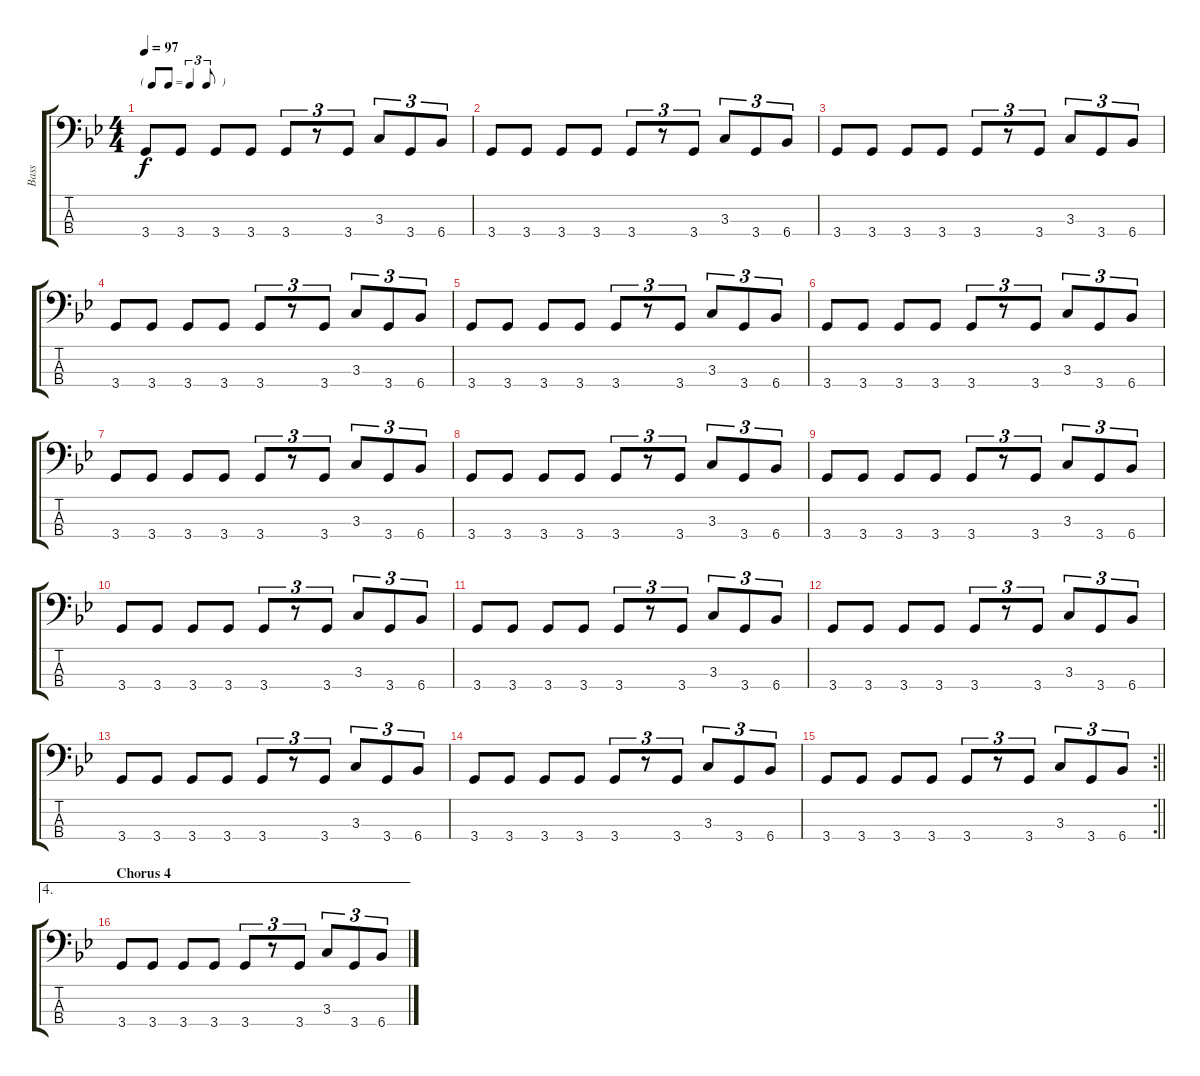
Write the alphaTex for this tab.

\track ("Bass" "Bass") {instrument electricbassfinger}
\staff {score tabs}
\tuning (G2 D2 A1 E1) {hide}
\ts (4 4)
\tf triplet8th
\tempo 97
\clef f4
\ks bb
3.4.8{dy f} 3.4.8 3.4.8 3.4.8 3.4.8{tu (3 2)} r.8{tu (3 2)} 3.4.8{tu (3 2)} 3.3.8{tu (3 2)} 3.4.8{tu (3 2)} 6.4.8{tu (3 2)} |
3.4.8 3.4.8 3.4.8 3.4.8 3.4.8{tu (3 2)} r.8{tu (3 2)} 3.4.8{tu (3 2)} 3.3.8{tu (3 2)} 3.4.8{tu (3 2)} 6.4.8{tu (3 2)} |
3.4.8 3.4.8 3.4.8 3.4.8 3.4.8{tu (3 2)} r.8{tu (3 2)} 3.4.8{tu (3 2)} 3.3.8{tu (3 2)} 3.4.8{tu (3 2)} 6.4.8{tu (3 2)} |
3.4.8 3.4.8 3.4.8 3.4.8 3.4.8{tu (3 2)} r.8{tu (3 2)} 3.4.8{tu (3 2)} 3.3.8{tu (3 2)} 3.4.8{tu (3 2)} 6.4.8{tu (3 2)} |
3.4.8 3.4.8 3.4.8 3.4.8 3.4.8{tu (3 2)} r.8{tu (3 2)} 3.4.8{tu (3 2)} 3.3.8{tu (3 2)} 3.4.8{tu (3 2)} 6.4.8{tu (3 2)} |
3.4.8 3.4.8 3.4.8 3.4.8 3.4.8{tu (3 2)} r.8{tu (3 2)} 3.4.8{tu (3 2)} 3.3.8{tu (3 2)} 3.4.8{tu (3 2)} 6.4.8{tu (3 2)} |
3.4.8 3.4.8 3.4.8 3.4.8 3.4.8{tu (3 2)} r.8{tu (3 2)} 3.4.8{tu (3 2)} 3.3.8{tu (3 2)} 3.4.8{tu (3 2)} 6.4.8{tu (3 2)} |
3.4.8 3.4.8 3.4.8 3.4.8 3.4.8{tu (3 2)} r.8{tu (3 2)} 3.4.8{tu (3 2)} 3.3.8{tu (3 2)} 3.4.8{tu (3 2)} 6.4.8{tu (3 2)} |
3.4.8 3.4.8 3.4.8 3.4.8 3.4.8{tu (3 2)} r.8{tu (3 2)} 3.4.8{tu (3 2)} 3.3.8{tu (3 2)} 3.4.8{tu (3 2)} 6.4.8{tu (3 2)} |
3.4.8 3.4.8 3.4.8 3.4.8 3.4.8{tu (3 2)} r.8{tu (3 2)} 3.4.8{tu (3 2)} 3.3.8{tu (3 2)} 3.4.8{tu (3 2)} 6.4.8{tu (3 2)} |
3.4.8 3.4.8 3.4.8 3.4.8 3.4.8{tu (3 2)} r.8{tu (3 2)} 3.4.8{tu (3 2)} 3.3.8{tu (3 2)} 3.4.8{tu (3 2)} 6.4.8{tu (3 2)} |
3.4.8 3.4.8 3.4.8 3.4.8 3.4.8{tu (3 2)} r.8{tu (3 2)} 3.4.8{tu (3 2)} 3.3.8{tu (3 2)} 3.4.8{tu (3 2)} 6.4.8{tu (3 2)} |
3.4.8 3.4.8 3.4.8 3.4.8 3.4.8{tu (3 2)} r.8{tu (3 2)} 3.4.8{tu (3 2)} 3.3.8{tu (3 2)} 3.4.8{tu (3 2)} 6.4.8{tu (3 2)} |
3.4.8 3.4.8 3.4.8 3.4.8 3.4.8{tu (3 2)} r.8{tu (3 2)} 3.4.8{tu (3 2)} 3.3.8{tu (3 2)} 3.4.8{tu (3 2)} 6.4.8{tu (3 2)} |
\rc 2
\barLineRight lightlight
3.4.8 3.4.8 3.4.8 3.4.8 3.4.8{tu (3 2)} r.8{tu (3 2)} 3.4.8{tu (3 2)} 3.3.8{tu (3 2)} 3.4.8{tu (3 2)} 6.4.8{tu (3 2)} |
\ae 4
\section ("" "Chorus 4")
3.4.8 3.4.8 3.4.8 3.4.8 3.4.8{tu (3 2)} r.8{tu (3 2)} 3.4.8{tu (3 2)} 3.3.8{tu (3 2)} 3.4.8{tu (3 2)} 6.4.8{tu (3 2)}
